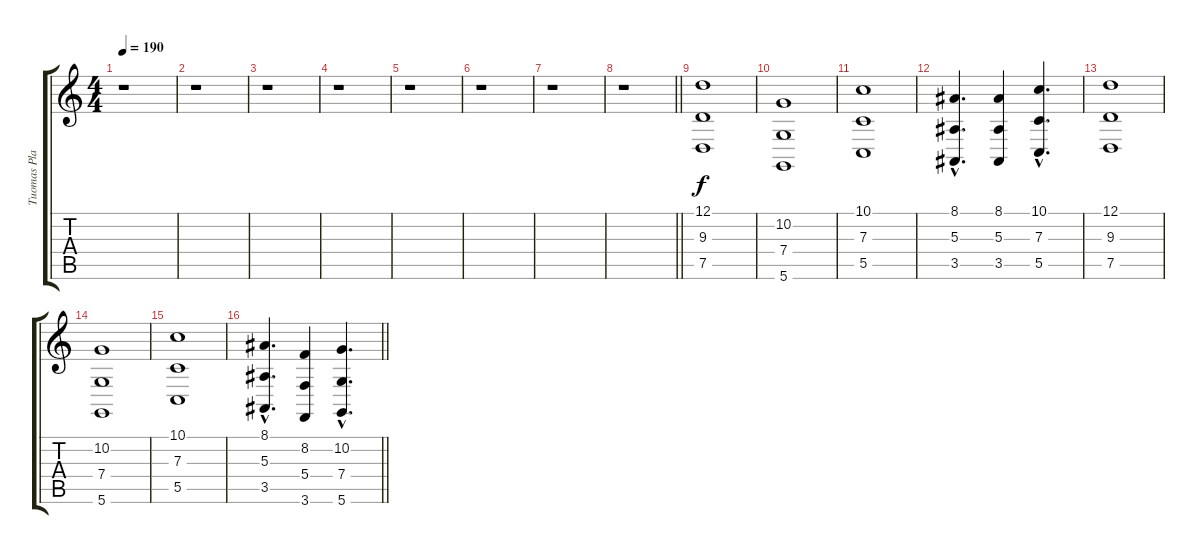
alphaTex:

\track ("Tuomas Planman" "Tuomas Pla") {instrument stringensemble1}
\staff {score tabs}
\tuning (D4 A3 F3 C3 G2 D2) {hide}
\ts (4 4)
\tempo 190
\clef g2
\ks c
r.1{dy f} |
r.1 |
r.1 |
r.1 |
r.1 |
r.1 |
r.1 |
\barLineRight lightlight
r.1 |
(12.1 9.3 7.5).1 |
(10.2 7.4 5.6).1 |
(10.1 7.3 5.5).1 |
(8.1{hac} 5.3{hac} 3.5{hac}).4{d} (8.1 5.3 3.5).4 (10.1{hac} 7.3{hac} 5.5{hac}).4{d} |
(12.1 9.3 7.5).1 |
(10.2 7.4 5.6).1 |
(10.1 7.3 5.5).1 |
\barLineRight lightlight
(8.1{hac} 5.3{hac} 3.5{hac}).4{d} (8.2 5.4 3.6).4 (10.2{hac} 7.4{hac} 5.6{hac}).4{d}
